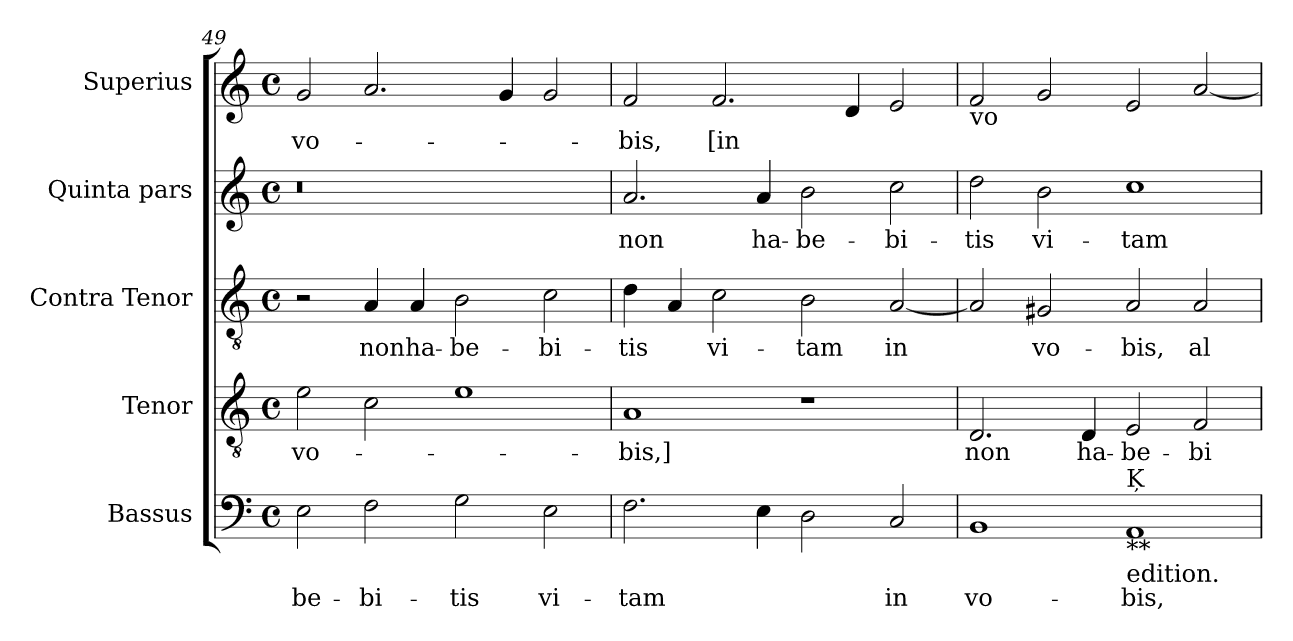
**kern	**text	**kern	**text	**kern	**text	**kern	**text	**kern	**text
*part5	*part5	*part4	*part4	*part3	*part3	*part2	*part2	*part1	*part1
*staff5	*staff5	*staff4	*staff4	*staff3	*staff3	*staff2	*staff2	*staff1	*staff1
*I"Bassus	*	*I"Tenor	*	*I"Contra Tenor	*	*I"Quinta pars	*	*I"Superius	*
*clefF4	*	*clefGv2	*	*clefGv2	*	*clefG2	*	*clefG2	*
*M4/4	*	*M4/4	*	*M4/4	*	*M4/4	*	*M4/4	*
*met(c)	*	*met(c)	*	*met(c)	*	*met(c)	*	*met(c)	*
=49	=49	=49	=49	=49	=49	=49	=49	=49	=49
!	!LO:LY:b:cj	!	!LO:LY:b:cj	!	!	!	!	!	!LO:LY:b:cj
2E\	-be-	2e\	vo-	2r	.	0r	.	2g/	vo-
!	!LO:LY:b:cj	!	!	!	!LO:LY:b:cj	!	!	!	!
2F\	-bi-	2c\	.	4A/	non	.	.	2.a/	.
!	!	!	!	!	!LO:LY:b:cj	!	!	!	!
.	.	.	.	4A/	ha-	.	.	.	.
!	!LO:LY:b:cj	!	!	!	!LO:LY:b:cj	!	!	!	!
2G\	-tis	1e	.	2B\	-be-	.	.	.	.
.	.	.	.	.	.	.	.	4g/	.
!	!LO:LY:b:cj	!	!	!	!LO:LY:b:cj	!	!	!	!
2E\	vi-	.	.	2c\	-bi-	.	.	2g/	.
=50	=50	=50	=50	=50	=50	=50	=50	=50	=50
!	!LO:LY:b	!	!LO:LY:b:cj	!	!LO:LY:b:cj	!	!LO:LY:b:cj	!	!LO:LY:b:cj
2.F\	-tam	1A	-bis,]	4d\	-tis	2.a/	non	2f/	-bis,
.	.	.	.	4A/	.	.	.	.	.
!	!	!	!	!	!LO:LY:b:cj	!	!	!	!LO:LY:b:cj
.	.	.	.	2c\	vi-	.	.	2.f/	[in
!	!	!	!	!	!	!	!LO:LY:b:cj	!	!
4E\	.	.	.	.	.	4a/	ha-	.	.
!	!	!	!	!	!LO:LY:b:cj	!	!LO:LY:b:cj	!	!
2D\	.	1r	.	2B\	-tam	2b\	-be-	.	.
.	.	.	.	.	.	.	.	4d/	.
!	!LO:LY:b:cj	!	!	!	!LO:LY:b:cj	!	!LO:LY:b:cj	!	!
2C/	in	.	.	[>2A/	in	2cc\	-bi-	2e/	.
!!LO:LB:g=z
=51	=51	=51	=51	=51	=51	=51	=51	=51	=51
!	!	!	!	!	!	!	!	!LO:TX:b:t=vo	!
!	!LO:LY:b:cj	!	!LO:LY:b:cj	!	!	!	!LO:LY:b:cj	!	!
1BB	vo-	2.D/	non	2A/]	.	2dd\	-tis	2f/	.
!	!	!	!	!	!LO:LY:b:cj	!	!LO:LY:b:cj	!	!
.	.	.	.	2G#X/	vo-	2b\	vi-	2g/	.
!	!	!	!LO:LY:b:cj	!	!	!	!	!	!
.	.	4D/	ha-	.	.	.	.	.	.
!LO:TX:a:t=Ķ	!	!	!	!	!	!	!	!	!
!LO:TX:b:t=**	!	!	!	!	!	!	!	!	!
!LO:TX:b:t=edition.	!	!	!	!	!	!	!	!	!
!	!LO:LY:b:cj	!	!LO:LY:b:cj	!	!LO:LY:b:cj	!	!LO:LY:b:cj	!	!
1AA	-bis,	2E/	-be-	2A/	-bis,	1cc	-tam	2e/	.
!	!	!	!LO:LY:b:cj	!	!LO:LY:b:cj	!	!	!	!
.	.	2F/	-bi-	2A/	al-	.	.	[<2a/	.
=	=	=	=	=	=	=	=	=	=
*-	*-	*-	*-	*-	*-	*-	*-	*-	*-
